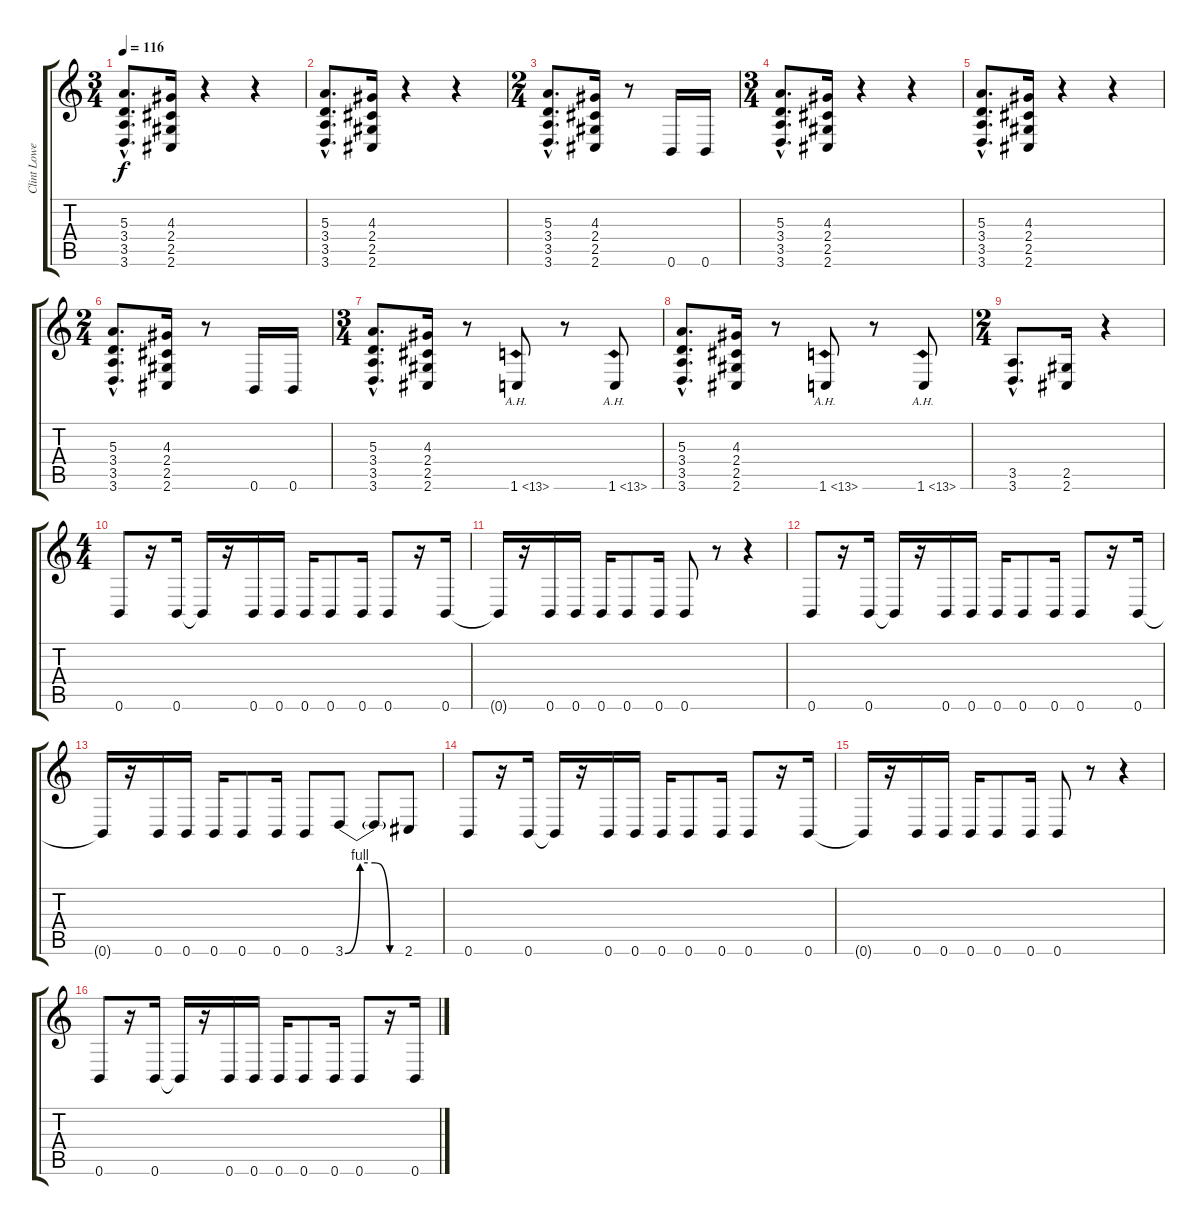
\track ("Clint Lowery - Guitars" "Clint Lowe") {instrument distortionguitar}
\staff {score tabs}
\tuning (Db4 Ab3 E3 B2 Gb2 B1) {hide}
\ts (3 4)
\tempo 116
\clef g2
\ks c
(5.3{hac} 3.4{hac} 3.5{hac} 3.6{hac}).8{d dy f} (4.3 2.4 2.5 2.6).16 r.4 r.4 |
(5.3{hac} 3.4{hac} 3.5{hac} 3.6{hac}).8{d} (4.3 2.4 2.5 2.6).16 r.4 r.4 |
\ts (2 4)
(5.3{hac} 3.4{hac} 3.5{hac} 3.6{hac}).8{d} (4.3 2.4 2.5 2.6).16 r.8 0.6.16 0.6.16 |
\ts (3 4)
(5.3{hac} 3.4{hac} 3.5{hac} 3.6{hac}).8{d} (4.3 2.4 2.5 2.6).16 r.4 r.4 |
(5.3{hac} 3.4{hac} 3.5{hac} 3.6{hac}).8{d} (4.3 2.4 2.5 2.6).16 r.4 r.4 |
\ts (2 4)
(5.3{hac} 3.4{hac} 3.5{hac} 3.6{hac}).8{d} (4.3 2.4 2.5 2.6).16 r.8 0.6.16 0.6.16 |
\ts (3 4)
(5.3{hac} 3.4{hac} 3.5{hac} 3.6{hac}).8{d} (4.3 2.4 2.5 2.6).16 r.8 1.6{ah 12}.8 r.8 1.6{ah 12}.8 |
(5.3{hac} 3.4{hac} 3.5{hac} 3.6{hac}).8{d} (4.3 2.4 2.5 2.6).16 r.8 1.6{ah 12}.8 r.8 1.6{ah 12}.8 |
\ts (2 4)
(3.5{hac} 3.6{hac}).8{d} (2.5 2.6).16 r.4 |
\ts (4 4)
0.6.8 r.16 0.6.16 0.6{t}.16 r.16 0.6.16 0.6.16 0.6.16 0.6.8 0.6.16 0.6.8 r.16 0.6.16 |
0.6{t}.16 r.16 0.6.16 0.6.16 0.6.16 0.6.8 0.6.16 0.6.8 r.8 r.4 |
0.6.8 r.16 0.6.16 0.6{t}.16 r.16 0.6.16 0.6.16 0.6.16 0.6.8 0.6.16 0.6.8 r.16 0.6.16 |
0.6{t}.16 r.16 0.6.16 0.6.16 0.6.16 0.6.8 0.6.16 0.6.8 3.6{be (custom 0 0 15 4 30 4 45 0 60 0)}.8 3.6{t}.8 2.6.8 |
0.6.8 r.16 0.6.16 0.6{t}.16 r.16 0.6.16 0.6.16 0.6.16 0.6.8 0.6.16 0.6.8 r.16 0.6.16 |
0.6{t}.16 r.16 0.6.16 0.6.16 0.6.16 0.6.8 0.6.16 0.6.8 r.8 r.4 |
0.6.8 r.16 0.6.16 0.6{t}.16 r.16 0.6.16 0.6.16 0.6.16 0.6.8 0.6.16 0.6.8 r.16 0.6.16
